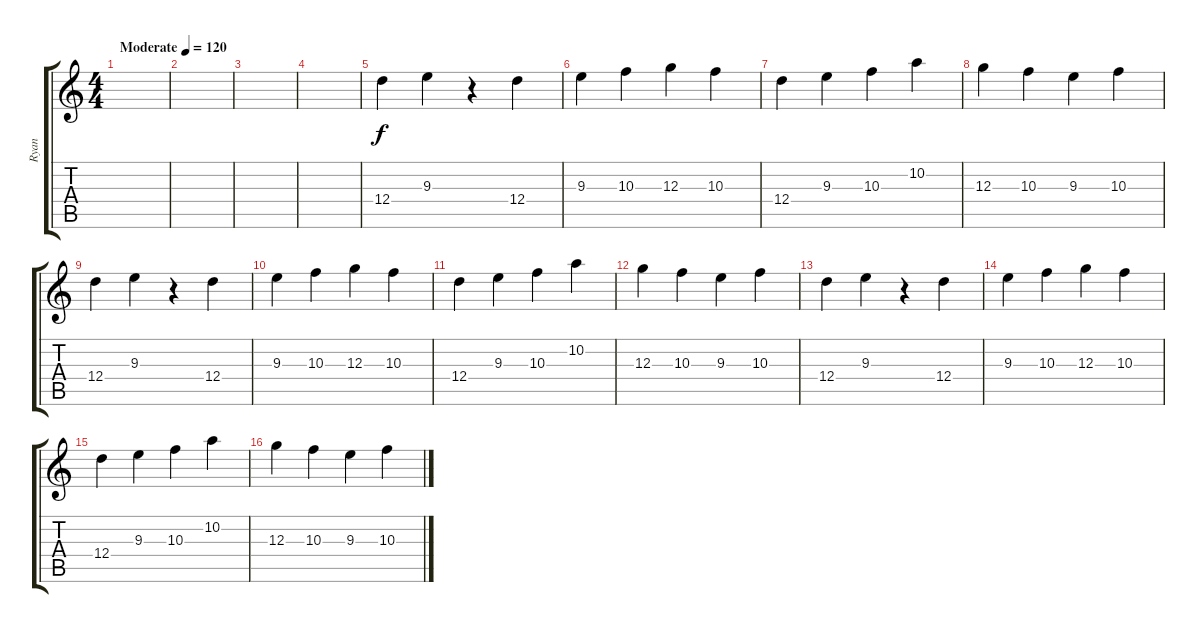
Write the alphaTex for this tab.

\track ("Ryan" "Ryan") {instrument overdrivenguitar}
\staff {score tabs}
\tuning (E4 B3 G3 D3 A2 D2) {hide}
\ts (4 4)
\tempo (120 "Moderate")
\clef g2
\ks c
|
|
|
|
12.4.4 9.3.4 r.4 12.4.4 |
9.3.4 10.3.4 12.3.4 10.3.4 |
12.4.4 9.3.4 10.3.4 10.2.4 |
12.3.4 10.3.4 9.3.4 10.3.4 |
12.4.4 9.3.4 r.4 12.4.4 |
9.3.4 10.3.4 12.3.4 10.3.4 |
12.4.4 9.3.4 10.3.4 10.2.4 |
12.3.4 10.3.4 9.3.4 10.3.4 |
12.4.4 9.3.4 r.4 12.4.4 |
9.3.4 10.3.4 12.3.4 10.3.4 |
12.4.4 9.3.4 10.3.4 10.2.4 |
12.3.4 10.3.4 9.3.4 10.3.4
